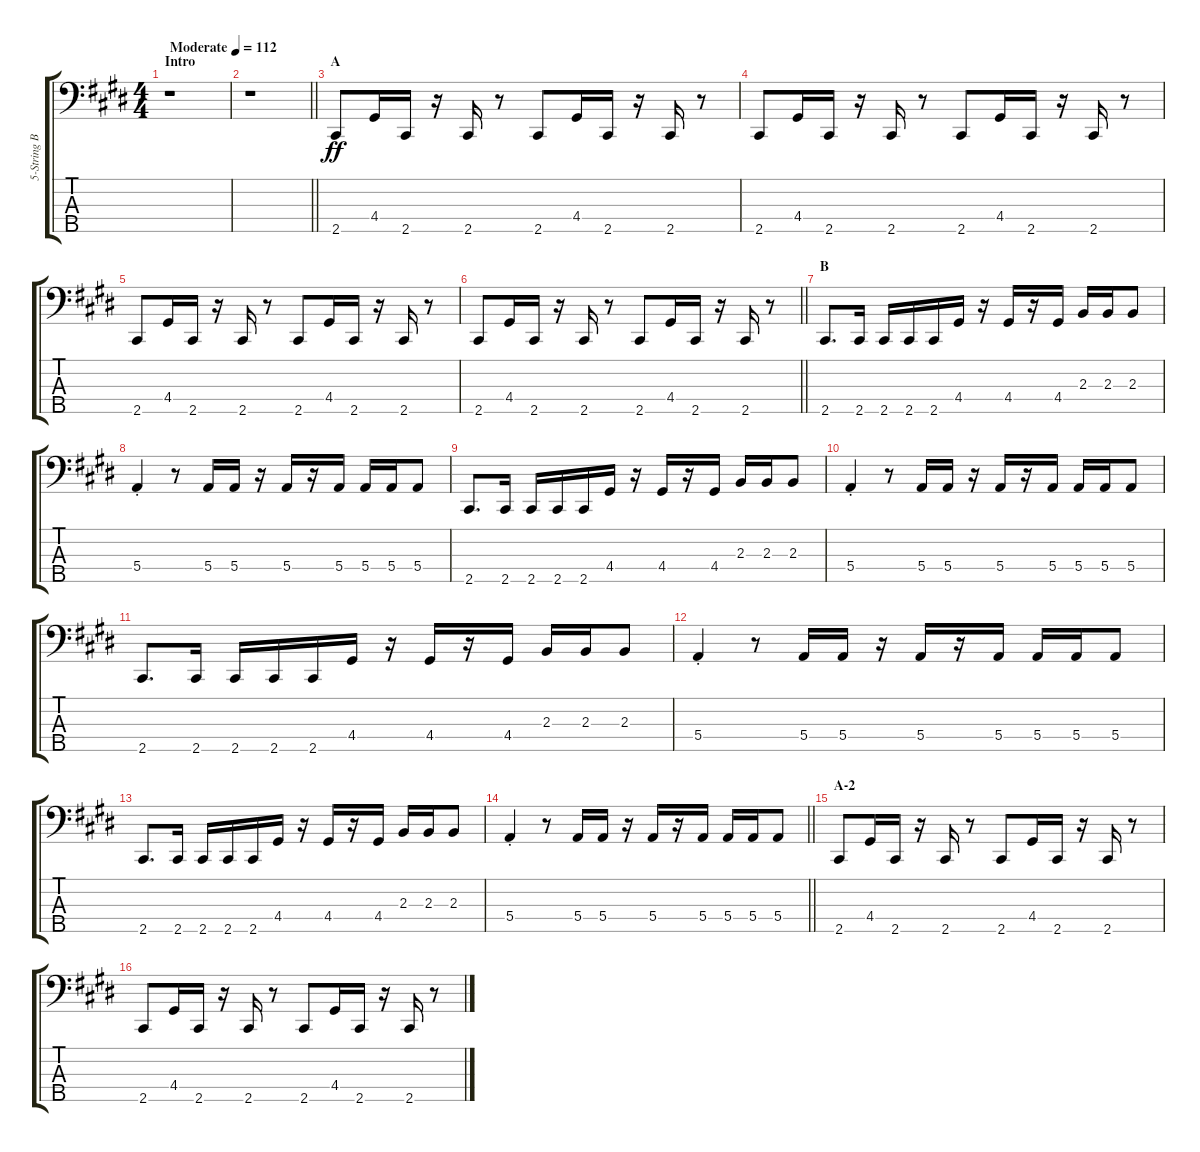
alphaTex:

\track ("5-String Bass" "5-String B") {instrument electricbassfinger}
\staff {score tabs}
\tuning (G2 D2 A1 E1 B0) {hide}
\ts (4 4)
\section ("" "Intro")
\tempo (112 "Moderate")
\clef f4
\ks e
r.1{dy ff instrument electricbassfinger} |
\barLineRight lightlight
r.1 |
\section ("" "A")
2.5.8 4.4.16 2.5.16 r.16 2.5.16 r.8 2.5.8 4.4.16 2.5.16 r.16 2.5.16 r.8 |
2.5.8 4.4.16 2.5.16 r.16 2.5.16 r.8 2.5.8 4.4.16 2.5.16 r.16 2.5.16 r.8 |
2.5.8 4.4.16 2.5.16 r.16 2.5.16 r.8 2.5.8 4.4.16 2.5.16 r.16 2.5.16 r.8 |
\barLineRight lightlight
2.5.8 4.4.16 2.5.16 r.16 2.5.16 r.8 2.5.8 4.4.16 2.5.16 r.16 2.5.16 r.8 |
\section ("" "B")
2.5.8{d} 2.5.16 2.5.16 2.5.16 2.5.16 4.4.16 r.16 4.4.16 r.16 4.4.16 2.3.16 2.3.16 2.3.8 |
5.4{st}.4 r.8 5.4.16 5.4.16 r.16 5.4.16 r.16 5.4.16 5.4.16 5.4.16 5.4.8 |
2.5.8{d} 2.5.16 2.5.16 2.5.16 2.5.16 4.4.16 r.16 4.4.16 r.16 4.4.16 2.3.16 2.3.16 2.3.8 |
5.4{st}.4 r.8 5.4.16 5.4.16 r.16 5.4.16 r.16 5.4.16 5.4.16 5.4.16 5.4.8 |
2.5.8{d} 2.5.16 2.5.16 2.5.16 2.5.16 4.4.16 r.16 4.4.16 r.16 4.4.16 2.3.16 2.3.16 2.3.8 |
5.4{st}.4 r.8 5.4.16 5.4.16 r.16 5.4.16 r.16 5.4.16 5.4.16 5.4.16 5.4.8 |
2.5.8{d} 2.5.16 2.5.16 2.5.16 2.5.16 4.4.16 r.16 4.4.16 r.16 4.4.16 2.3.16 2.3.16 2.3.8 |
\barLineRight lightlight
5.4{st}.4 r.8 5.4.16 5.4.16 r.16 5.4.16 r.16 5.4.16 5.4.16 5.4.16 5.4.8 |
\section ("" "A-2")
2.5.8 4.4.16 2.5.16 r.16 2.5.16 r.8 2.5.8 4.4.16 2.5.16 r.16 2.5.16 r.8 |
2.5.8 4.4.16 2.5.16 r.16 2.5.16 r.8 2.5.8 4.4.16 2.5.16 r.16 2.5.16 r.8
